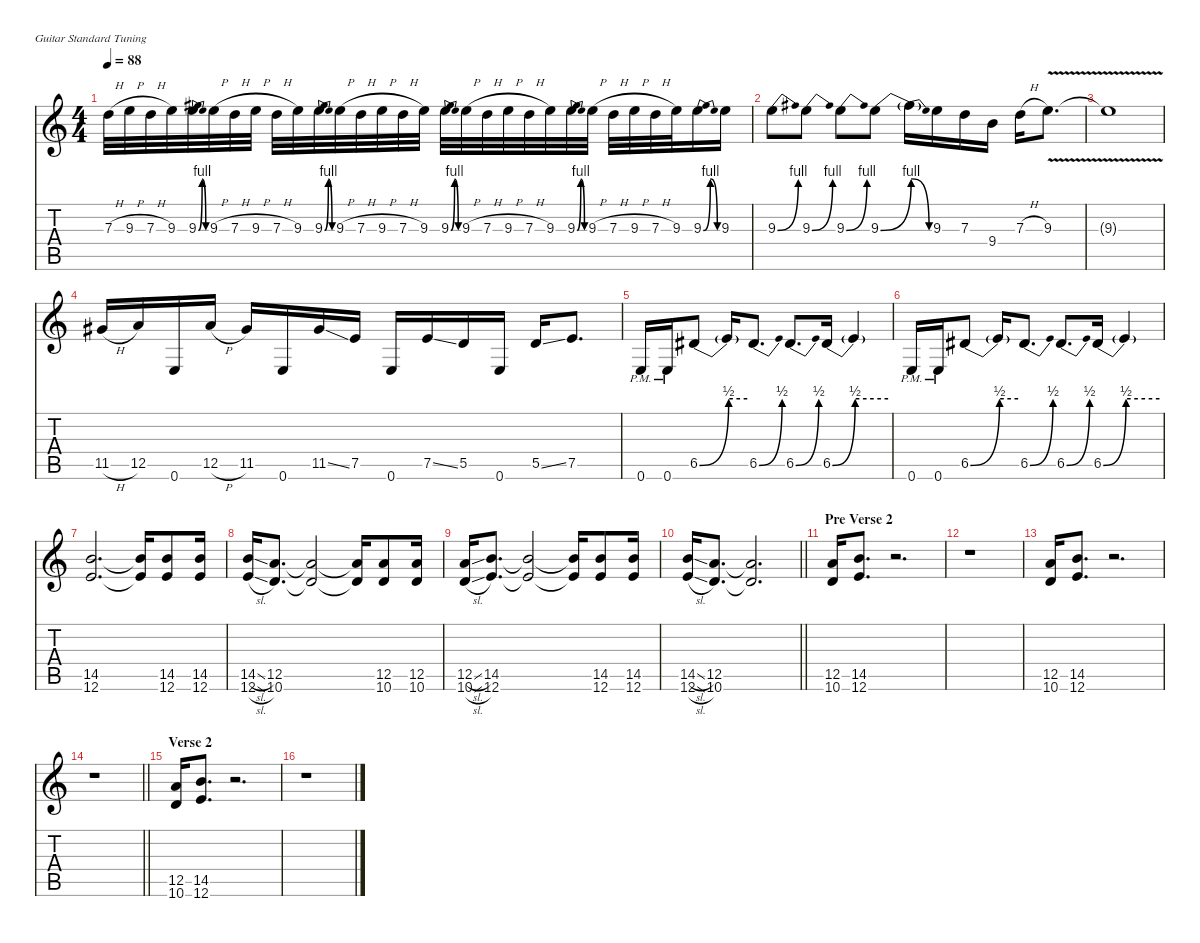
\defaultSystemsLayout 4
\hideDynamics
\bracketExtendMode nobrackets
\singleTrackTrackNamePolicy hidden
\multiTrackTrackNamePolicy hidden
\firstSystemTrackNameMode fullname
\firstSystemTrackNameOrientation horizontal
\otherSystemsTrackNameOrientation horizontal
\track ("Guitar Left" "dist.guit.") {instrument distortionguitar}
\staff {score tabs}
\tuning (E4 B3 G3 D3 A2 E2)
\ts (4 4)
\tempo 88
\clef g2
\ks c
7.3{h}.32{dy f beam Down} 9.3{h}.32{beam Down} 7.3{h}.32{beam Down} 9.3.32{beam Down} 9.3{be (bendrelease 0 0 9.999999599999999 4 50.0000016 4 60 0)}.32{beam Down} 9.3{h}.32{beam Down} 7.3{h}.32{beam Down} 9.3{h}.32{beam Down} 7.3{h}.32{beam Down} 9.3.32{beam Down} 9.3{be (bendrelease 0 0 9.999999599999999 4 50.0000016 4 60 0)}.32{beam Down} 9.3{h}.32{beam Down} 7.3{h}.32{beam Down} 9.3{h}.32{beam Down} 7.3{h}.32{beam Down} 9.3.32{beam Down} 9.3{be (bendrelease 0 0 9.999999599999999 4 50.0000016 4 60 0)}.32{beam Down} 9.3{h}.32{beam Down} 7.3{h}.32{beam Down} 9.3{h}.32{beam Down} 7.3{h}.32{beam Down} 9.3.32{beam Down} 9.3{be (bendrelease 0 0 9.999999599999999 4 50.0000016 4 60 0)}.32{beam Down} 9.3{h}.32{beam Down} 7.3{h}.32{beam Down} 9.3{h}.32{beam Down} 7.3{h}.32{beam Down} 9.3.32{beam Down} 9.3{be (bendrelease 0 0 9.999999599999999 4 50.0000016 4 60 0)}.16{beam Down} 9.3.16{beam Down} |
9.3{be (bend 0 0 30 4)}.8{beam Down} 9.3{be (bend 0 0 30 4)}.8{beam Down} 9.3{be (bend 0 0 30 4)}.8{beam Down} 9.3{be (bend 0 0 60 4)}.8{beam Down} 9.3{be (release 0 4 60 0) t}.16{beam Down} 9.3.16{beam Down} 7.3.16{beam Down} 9.4.16{beam Down} 7.3{h}.16{beam Down} 9.3{v}.8{d beam Down} |
9.3{v t}.1{beam Down} |
11.5{h acc #}.16{beam Up} 12.5.16{beam Up} 0.6.16{beam Up} 12.5{h}.16{beam Up} 11.5{acc #}.16{beam Up} 0.6.16{beam Up} 11.5{ss acc #}.16{beam Up} 7.5.16{beam Up} 0.6.16{beam Up} 7.5{ss}.16{beam Up} 5.5.16{beam Up} 0.6.16{beam Up} 5.5{ss}.16{beam Up} 7.5.8{d beam Up} |
0.6{pm}.16{beam Up} 0.6{pm}.16{beam Up} 6.5{be (bend 0 0 60 2) acc #}.8{beam Up} 6.5{be (hold 0 2 60 2) t}.16{beam Up} 6.5{be (bend 0 0 30 2) acc #}.8{d beam Up} 6.5{be (bend 0 0 30 2) acc #}.8{d beam Up} 6.5{be (bend 0 0 60 2) acc #}.16{beam Up} 6.5{be (hold 0 2 60 2) t}.4{beam Up} |
0.6{pm}.16{beam Up} 0.6{pm}.16{beam Up} 6.5{be (bend 0 0 60 2) acc #}.8{beam Up} 6.5{be (hold 0 2 60 2) t}.16{beam Up} 6.5{be (bend 0 0 30 2) acc #}.8{d beam Up} 6.5{be (bend 0 0 30 2) acc #}.8{d beam Up} 6.5{be (bend 0 0 60 2) acc #}.16{beam Up} 6.5{be (hold 0 2 60 2) t}.4{beam Up} |
(14.5 12.6).2{d beam Up} (14.5{t} 12.6{t}).16{beam Up} (14.5 12.6).8{beam Up} (14.5 12.6).16{beam Up} |
(14.5{sl} 12.6{sl}).16{beam Up} (12.5 10.6).8{d beam Up} (12.5{t} 10.6{t}).2{beam Up} (12.5{t} 10.6{t}).16{beam Up} (12.5 10.6).8{beam Up} (12.5 10.6).16{beam Up} |
(12.5{sl} 10.6{sl}).16{beam Up} (14.5 12.6).8{d beam Up} (14.5{t} 12.6{t}).2{beam Up} (14.5{t} 12.6{t}).16{beam Up} (14.5 12.6).8{beam Up} (14.5 12.6).16{beam Up} |
\barLineRight lightlight
(14.5{sl} 12.6{sl}).16{beam Up} (12.5 10.6).8{d beam Up} (12.5{t} 10.6{t}).2{d beam Up} |
\section ("" "Pre Verse 2")
(12.5 10.6).16{beam Up} (14.5 12.6).8{d beam Up} r.2{d beam Up} |
r.1{beam Down} |
(12.5 10.6).16{beam Up} (14.5 12.6).8{d beam Up} r.2{d beam Up} |
\barLineRight lightlight
r.1{beam Down} |
\section ("" "Verse 2")
(12.5 10.6).16{beam Up} (14.5 12.6).8{d beam Up} r.2{d beam Up} |
r.1{beam Down}
